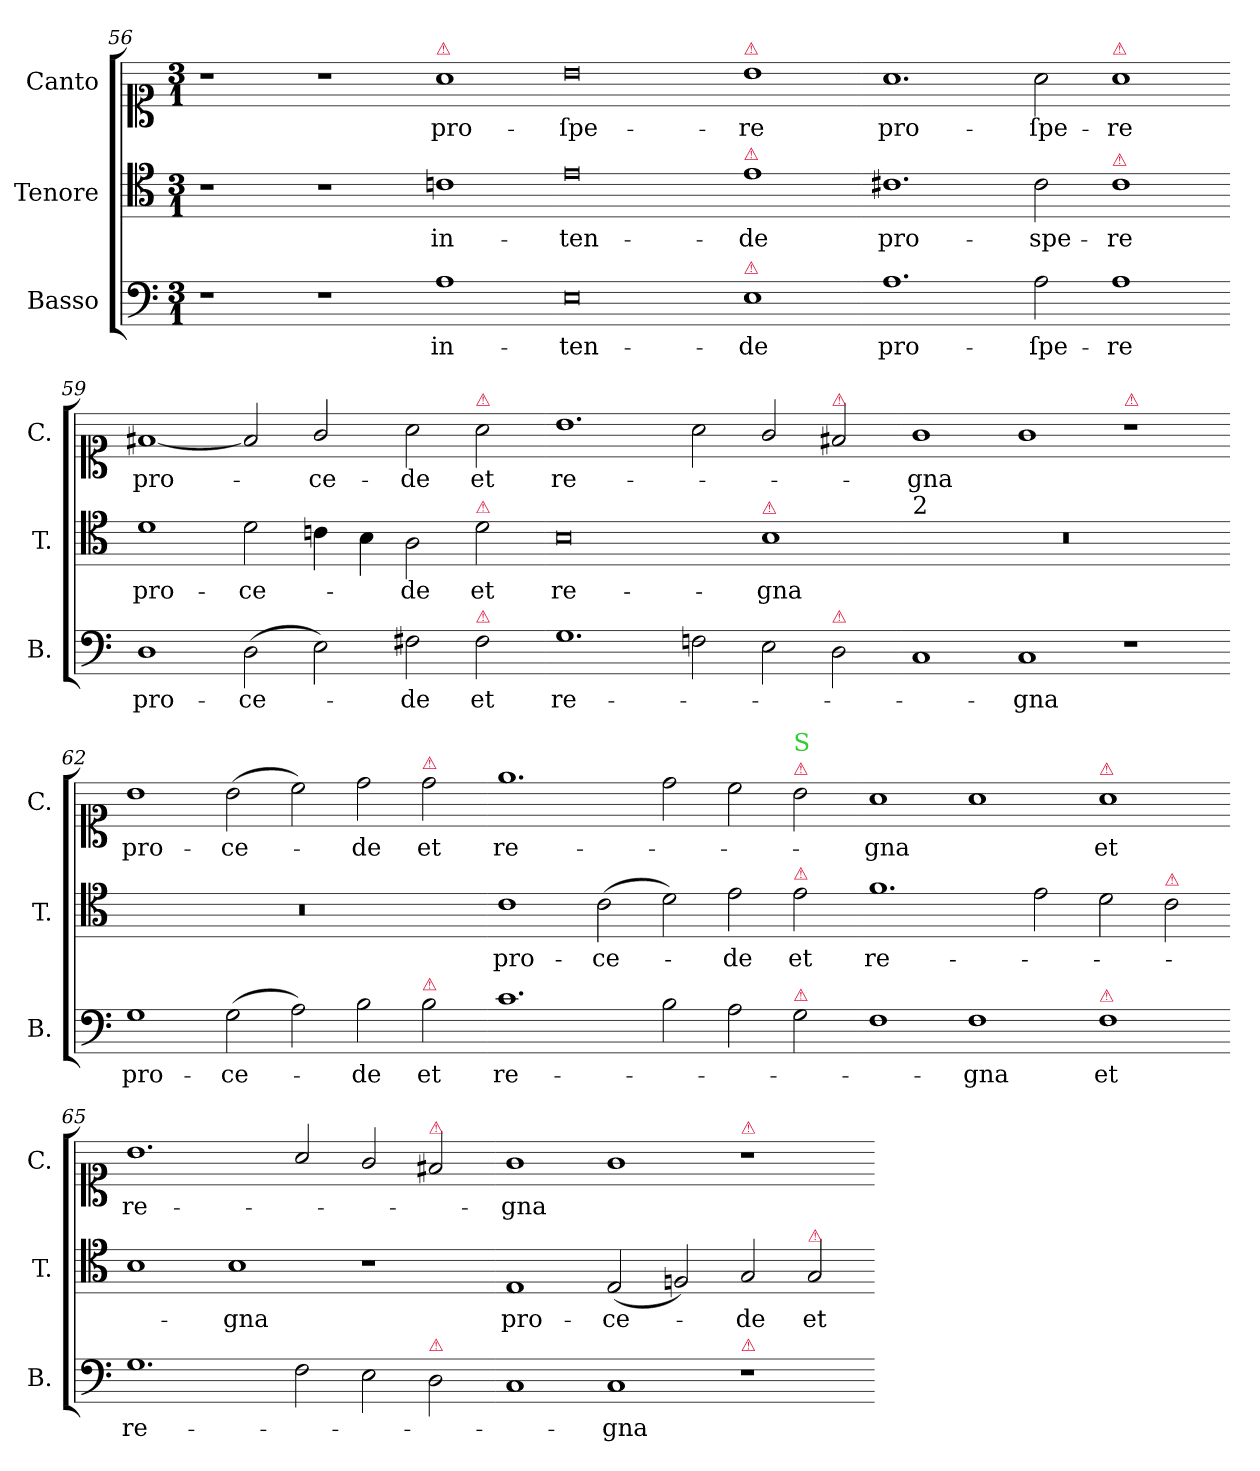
**kern	**text	**kern	**text	**kern	**text
*part3	*part3	*part2	*part2	*part1	*part1
*staff3	*staff3	*staff2	*staff2	*staff1	*staff1
*I"Basso	*	*I"Tenore	*	*I"Canto	*
*I'B.	*	*I'T.	*	*I'C.	*
*clefF4	*	*clefC4	*	*clefC1	*
*k[]	*	*k[]	*	*k[]	*
*M3/1	*	*M3/1	*	*M3/1	*
=56	=56	=56	=56	=56	=56
1r	.	1r	.	1r	.
1r	.	1r	.	1r	.
!	!	!	!	!LO:TX:a:color=crimson:t=⚠	!
!	!LO:LY:i	!	!LO:LY:i	!	!LO:LY:i
1A\	in-	1cn\	in-	1a\	pro-
=57-	=57-	=57-	=57-	=57-	=57-
!	!LO:LY:i	!	!LO:LY:i	!	!LO:LY:i
0E\	-ten-	0e\	-ten-	0b\	-ſpe-
!	!	!	!	!LO:TX:a:color=crimson:t=⚠	!
!	!	!LO:TX:a:color=crimson:t=⚠	!	!	!
!LO:TX:a:color=crimson:t=⚠	!	!	!	!	!
!	!LO:LY:i	!	!LO:LY:i	!	!LO:LY:i
1E\	-de	1e\	-de	1b\	-re
=58-	=58-	=58-	=58-	=58-	=58-
!	!LO:LY:i	!	!LO:LY:i	!	!LO:LY:i
1.A\	pro-	1.c#X\	pro-	1.a\	pro-
!	!LO:LY:i	!	!LO:LY:i	!	!LO:LY:i
2A\	-ſpe-	2c#\	-spe-	2a\	-ſpe-
!	!	!	!	!LO:TX:a:color=crimson:t=⚠	!
!	!	!LO:TX:a:color=crimson:t=⚠	!	!	!
!	!LO:LY:i	!	!LO:LY:i	!	!LO:LY:i
1A\	-re	1c#\	-re	1a\	-re
=59-	=59-	=59-	=59-	=59-	=59-
1D\	pro-	1d\	pro-	[1f#X/	pro-
(2D\	-ce-	2d\	-ce-	2f#/]	.
2E\)	.	4cn\	.	2g/	-ce-
.	.	4B\	.	.	.
2F#X\	-de	2A\	-de	2a\	-de
!	!	!	!	!LO:TX:a:color=crimson:t=⚠	!
!	!	!LO:TX:a:color=crimson:t=⚠	!	!	!
!LO:TX:a:color=crimson:t=⚠	!	!	!	!	!
2F#\	et	2d\	et	2a\	et
=60-	=60-	=60-	=60-	=60-	=60-
1.G\	re-	0B\	re-	1.b\	re-
2Fn\	.	.	.	2a\	.
!	!	!LO:TX:a:color=crimson:t=⚠	!	!	!
2E\	.	1B\	-gna	2g/	.
!	!	!	!	!LO:TX:a:color=crimson:t=⚠	!
!LO:TX:a:color=crimson:t=⚠	!	!	!	!	!
2D\	.	.	.	2f#X/	.
=61-	=61-	=61-	=61-	=61-	=61-
!	!	!LO:TX:a:t=2	!	!	!
1C/	.	0.r	.	1g\	-gna
1C/	-gna	.	.	1g\	.
!	!	!	!	!LO:TX:a:color=crimson:t=⚠	!
1r	.	.	.	1r	.
=62-	=62-	=62-	=62-	=62-	=62-
!	!	!	!	!	!LO:LY:i
1G\	pro-	0.r	.	1b\	pro-
!	!	!	!	!	!LO:LY:i
(2G\	-ce-	.	.	(2b\	-ce-
2A\)	.	.	.	2cc\)	.
!	!	!	!	!	!LO:LY:i
2B\	-de	.	.	2dd\	-de
!	!	!	!	!LO:TX:a:color=crimson:t=⚠	!
!LO:TX:a:color=crimson:t=⚠	!	!	!	!	!
!	!	!	!	!	!LO:LY:i
2B\	et	.	.	2dd\	et
=63-	=63-	=63-	=63-	=63-	=63-
!	!	!	!	!	!LO:LY:i
1.c\	re-	1c\	pro-	1.ee\	re-
.	.	(2c\	-ce-	.	.
2B\	.	2d\)	.	2dd\	.
2A\	.	2e\	-de	2cc\	.
!	!	!	!	!LO:TX:a:color=crimson:t=⚠	!
!	!	!	!	!LO:TX:a:color=limegreen:t=S	!
!	!	!LO:TX:a:color=crimson:t=⚠	!	!	!
!LO:TX:a:color=crimson:t=⚠	!	!	!	!	!
2G\	.	2e\	et	2b\	.
=64-	=64-	=64-	=64-	=64-	=64-
!	!	!	!	!	!LO:LY:i
1F\	.	1.f\	re-	1a\	-gna
1F\	-gna	.	.	1a\	.
.	.	2e\	.	.	.
!	!	!	!	!LO:TX:a:color=crimson:t=⚠	!
!LO:TX:a:color=crimson:t=⚠	!	!	!	!	!
!	!	!	!	!	!LO:LY:i
1F\	et	2d\	.	1a\	et
!	!	!LO:TX:a:color=crimson:t=⚠	!	!	!
.	.	2c\	.	.	.
=65-	=65-	=65-	=65-	=65-	=65-
!	!	!	!	!	!LO:LY:i
1.G\	re-	1B\	.	1.b\	re-
.	.	1B\	-gna	.	.
2F\	.	.	.	2a/	.
2E\	.	1r	.	2g/	.
!	!	!	!	!LO:TX:a:color=crimson:t=⚠	!
!LO:TX:a:color=crimson:t=⚠	!	!	!	!	!
2D\	.	.	.	2f#X/	.
=66-	=66-	=66-	=66-	=66-	=66-
!	!	!	!LO:LY:i	!	!LO:LY:i
1C/	.	1E/	pro-	1g\	-gna
!	!	!	!LO:LY:i	!	!
1C/	-gna	(2E/	-ce-	1g\	.
.	.	2Fn/)	.	.	.
!	!	!	!	!LO:TX:a:color=crimson:t=⚠	!
!LO:TX:a:color=crimson:t=⚠	!	!	!	!	!
!	!	!	!LO:LY:i	!	!
1r	.	2G/	-de	1r	.
!	!	!LO:TX:a:color=crimson:t=⚠	!	!	!
!	!	!	!LO:LY:i	!	!
.	.	2G/	et	.	.
=-	=-	=-	=-	=-	=-
*-	*-	*-	*-	*-	*-
